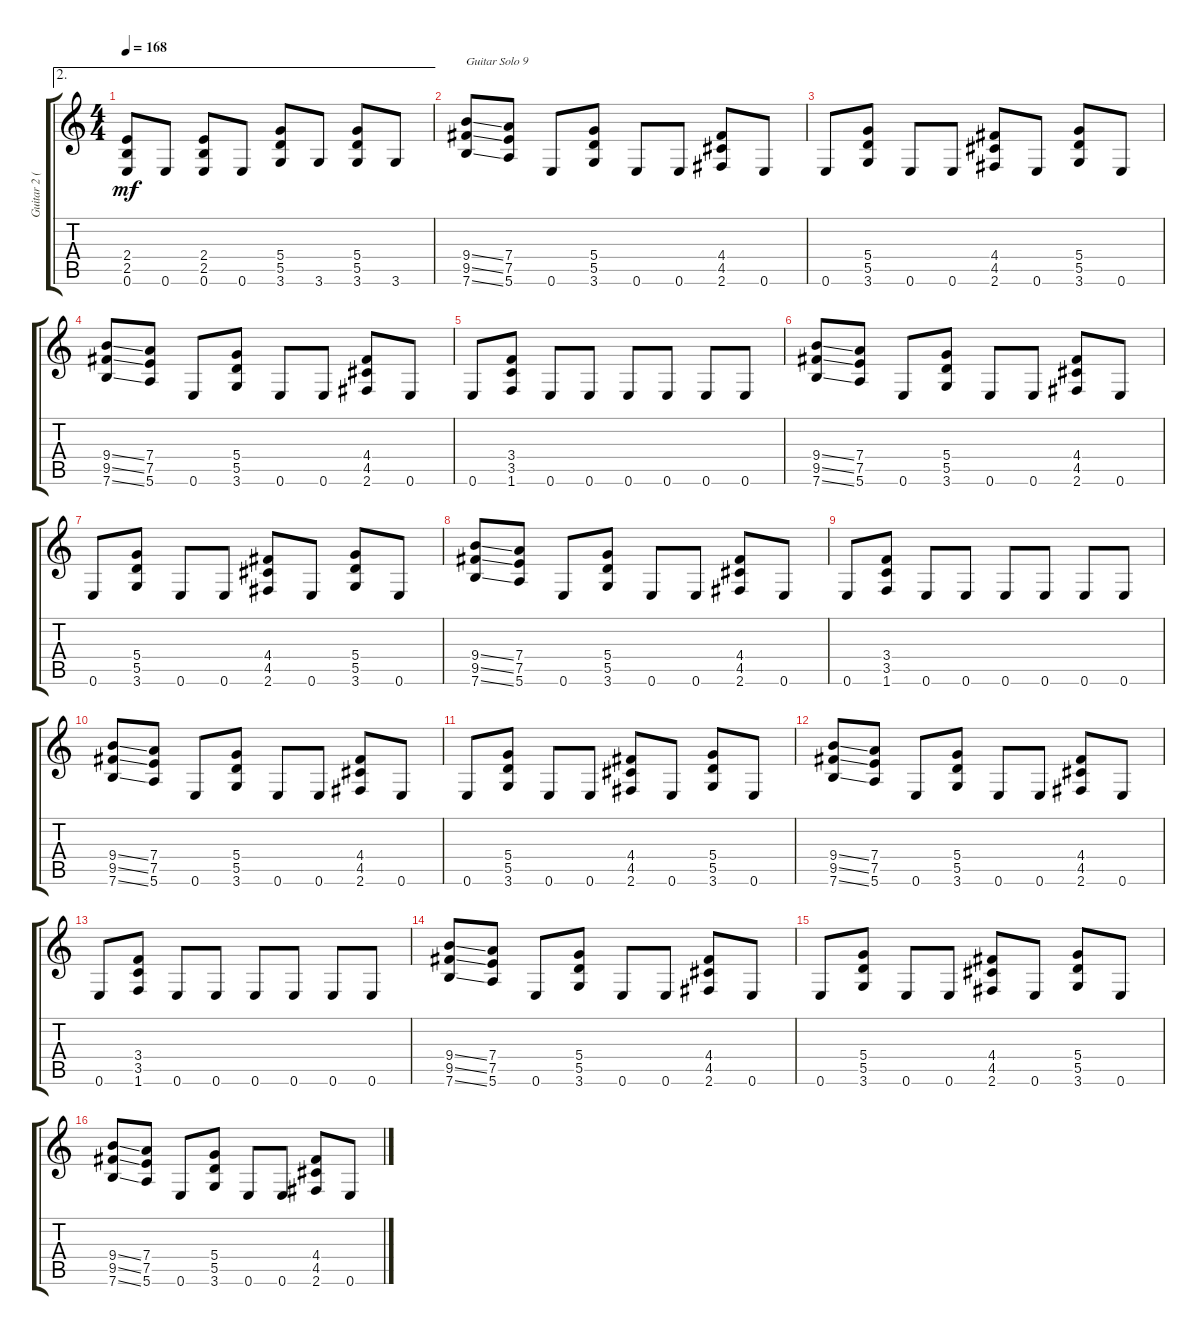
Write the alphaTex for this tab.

\track ("Guitar 2 (Al Pitrelli)" "Guitar 2 (") {instrument distortionguitar}
\staff {score tabs}
\tuning (E4 B3 G3 D3 A2 E2) {hide}
\ae 2
\ts (4 4)
\tempo 168
\clef g2
\ks c
(2.4 2.5 0.6).8{dy mf} 0.6.8 (2.4 2.5 0.6).8 0.6.8 (5.4 5.5 3.6).8 3.6.8 (5.4 5.5 3.6).8 3.6.8 |
(9.4{ss} 9.5{ss} 7.6{ss}).8{txt "Guitar Solo 9"} (7.4 7.5 5.6).8 0.6.8 (5.4 5.5 3.6).8 0.6.8 0.6.8 (4.4 4.5 2.6).8 0.6.8 |
0.6.8 (5.4 5.5 3.6).8 0.6.8 0.6.8 (4.4 4.5 2.6).8 0.6.8 (5.4 5.5 3.6).8 0.6.8 |
(9.4{ss} 9.5{ss} 7.6{ss}).8 (7.4 7.5 5.6).8 0.6.8 (5.4 5.5 3.6).8 0.6.8 0.6.8 (4.4 4.5 2.6).8 0.6.8 |
0.6.8 (3.4 3.5 1.6).8 0.6.8 0.6.8 0.6.8 0.6.8 0.6.8 0.6.8 |
(9.4{ss} 9.5{ss} 7.6{ss}).8 (7.4 7.5 5.6).8 0.6.8 (5.4 5.5 3.6).8 0.6.8 0.6.8 (4.4 4.5 2.6).8 0.6.8 |
0.6.8 (5.4 5.5 3.6).8 0.6.8 0.6.8 (4.4 4.5 2.6).8 0.6.8 (5.4 5.5 3.6).8 0.6.8 |
(9.4{ss} 9.5{ss} 7.6{ss}).8 (7.4 7.5 5.6).8 0.6.8 (5.4 5.5 3.6).8 0.6.8 0.6.8 (4.4 4.5 2.6).8 0.6.8 |
0.6.8 (3.4 3.5 1.6).8 0.6.8 0.6.8 0.6.8 0.6.8 0.6.8 0.6.8 |
(9.4{ss} 9.5{ss} 7.6{ss}).8 (7.4 7.5 5.6).8 0.6.8 (5.4 5.5 3.6).8 0.6.8 0.6.8 (4.4 4.5 2.6).8 0.6.8 |
0.6.8 (5.4 5.5 3.6).8 0.6.8 0.6.8 (4.4 4.5 2.6).8 0.6.8 (5.4 5.5 3.6).8 0.6.8 |
(9.4{ss} 9.5{ss} 7.6{ss}).8 (7.4 7.5 5.6).8 0.6.8 (5.4 5.5 3.6).8 0.6.8 0.6.8 (4.4 4.5 2.6).8 0.6.8 |
0.6.8 (3.4 3.5 1.6).8 0.6.8 0.6.8 0.6.8 0.6.8 0.6.8 0.6.8 |
(9.4{ss} 9.5{ss} 7.6{ss}).8 (7.4 7.5 5.6).8 0.6.8 (5.4 5.5 3.6).8 0.6.8 0.6.8 (4.4 4.5 2.6).8 0.6.8 |
0.6.8 (5.4 5.5 3.6).8 0.6.8 0.6.8 (4.4 4.5 2.6).8 0.6.8 (5.4 5.5 3.6).8 0.6.8 |
(9.4{ss} 9.5{ss} 7.6{ss}).8 (7.4 7.5 5.6).8 0.6.8 (5.4 5.5 3.6).8 0.6.8 0.6.8 (4.4 4.5 2.6).8 0.6.8
